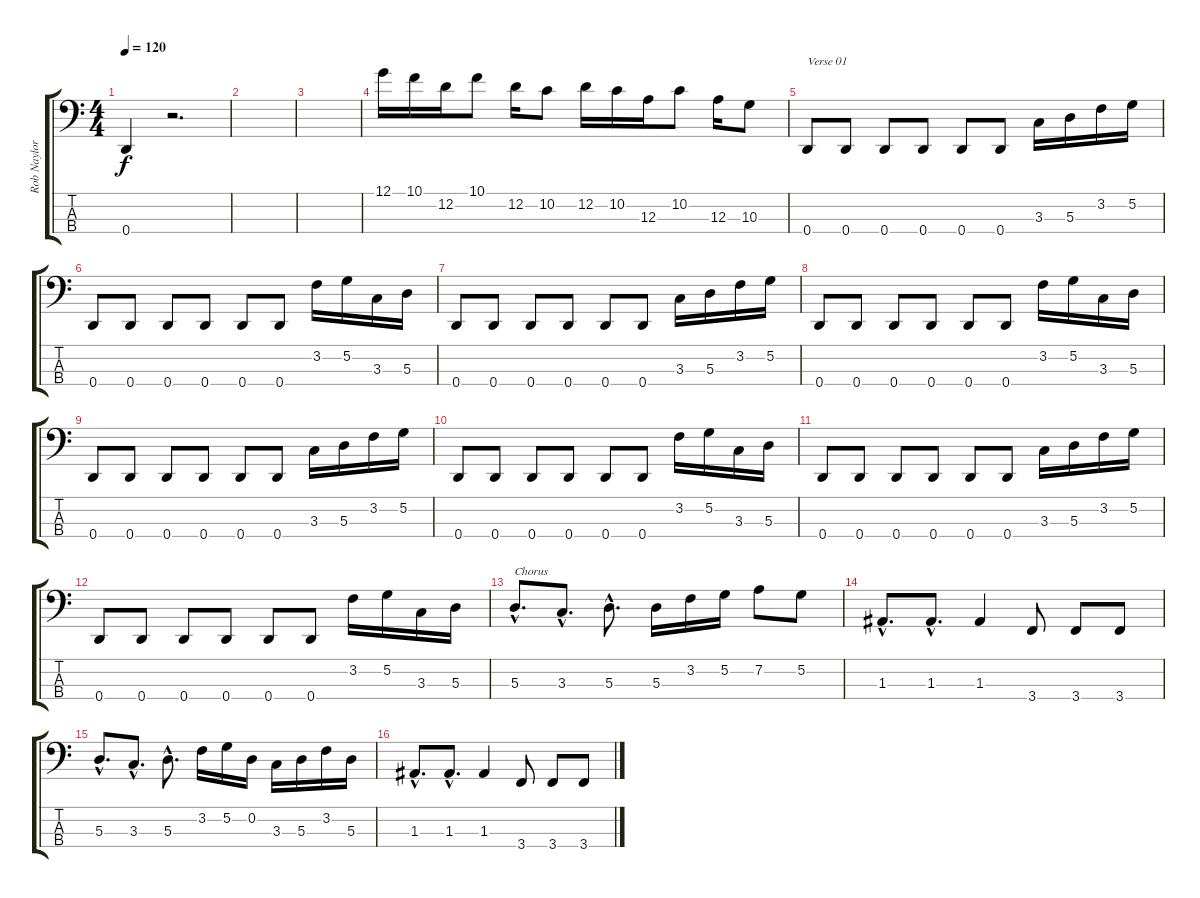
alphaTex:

\track ("Rob Naylor" "Rob Naylor") {instrument electricbasspick}
\staff {score tabs}
\tuning (G2 D2 A1 D1) {hide}
\ts (4 4)
\tempo 120
\clef f4
\ks c
0.4.4{dy f} r.2{d} |
|
|
12.1.16 10.1.16 12.2.16 10.1.8 12.2.16 10.2.8 12.2.16 10.2.16 12.3.16 10.2.8 12.3.16 10.3.8 |
0.4.8{txt "Verse 01"} 0.4.8 0.4.8 0.4.8 0.4.8 0.4.8 3.3.16 5.3.16 3.2.16 5.2.16 |
0.4.8 0.4.8 0.4.8 0.4.8 0.4.8 0.4.8 3.2.16 5.2.16 3.3.16 5.3.16 |
0.4.8 0.4.8 0.4.8 0.4.8 0.4.8 0.4.8 3.3.16 5.3.16 3.2.16 5.2.16 |
0.4.8 0.4.8 0.4.8 0.4.8 0.4.8 0.4.8 3.2.16 5.2.16 3.3.16 5.3.16 |
0.4.8 0.4.8 0.4.8 0.4.8 0.4.8 0.4.8 3.3.16 5.3.16 3.2.16 5.2.16 |
0.4.8 0.4.8 0.4.8 0.4.8 0.4.8 0.4.8 3.2.16 5.2.16 3.3.16 5.3.16 |
0.4.8 0.4.8 0.4.8 0.4.8 0.4.8 0.4.8 3.3.16 5.3.16 3.2.16 5.2.16 |
0.4.8 0.4.8 0.4.8 0.4.8 0.4.8 0.4.8 3.2.16 5.2.16 3.3.16 5.3.16 |
5.3{hac}.8{d txt "Chorus"} 3.3{hac}.8{d} 5.3{hac}.8{d} 5.3.16 3.2.16 5.2.16 7.2.8 5.2.8 |
1.3{hac}.8{d} 1.3{hac}.8{d} 1.3.4 3.4.8 3.4.8 3.4.8 |
5.3{hac}.8{d} 3.3{hac}.8{d} 5.3{hac}.8{d} 3.2.16 5.2.16 0.2.16 3.3.16 5.3.16 3.2.16 5.3.16 |
1.3{hac}.8{d} 1.3{hac}.8{d} 1.3.4 3.4.8 3.4.8 3.4.8
